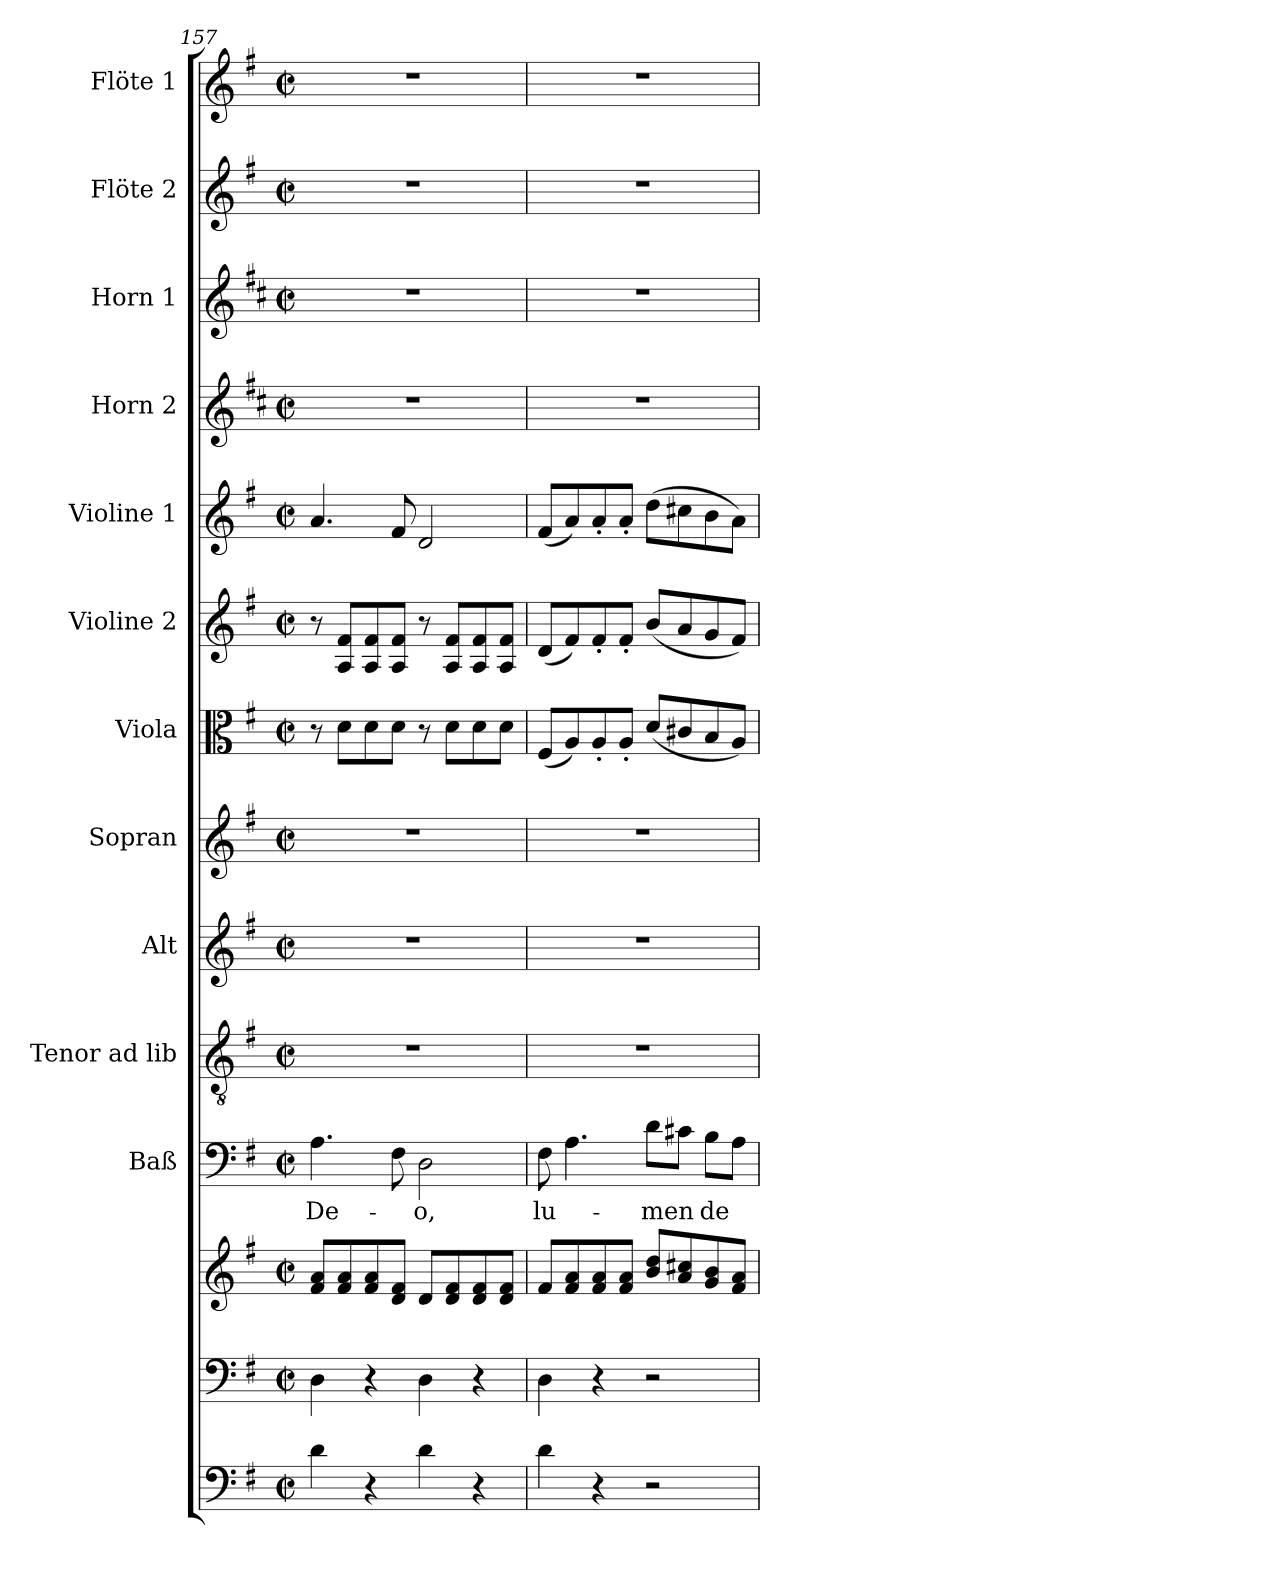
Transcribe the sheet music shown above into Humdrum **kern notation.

**kern	**kern	**kern	**kern	**text	**kern	**kern	**kern	**kern	**kern	**kern	**kern	**kern	**kern	**kern
*part13	*part12	*part12	*part11	*part11	*part10	*part9	*part8	*part7	*part6	*part5	*part4	*part3	*part2	*part1
*staff14	*staff13	*staff12	*staff11	*staff11	*staff10	*staff9	*staff8	*staff7	*staff6	*staff5	*staff4	*staff3	*staff2	*staff1
*	*	*	*I"Baß	*	*I"Tenor ad lib	*I"Alt	*I"Sopran	*I"Viola	*I"Violine 2	*I"Violine 1	*I"Horn 2	*I"Horn 1	*I"Flöte 2	*I"Flöte 1
*	*	*	*I'Baß	*	*I'Ten	*I'Alt	*I'Sop	*I'Vla.	*I'Vln. 2	*I'Vln. 1	*I'Hrn. 2	*I'Hrn. 1	*I'Fl. 2	*I'Fl. 1
*clefF4	*clefF4	*clefG2	*clefF4	*	*clefGv2	*clefG2	*clefG2	*clefC3	*clefG2	*clefG2	*clefG2	*clefG2	*clefG2	*clefG2
*ITrd7c12	*	*	*	*	*	*	*	*	*	*	*ITrd4c7	*ITrd4c7	*	*
*k[f#]	*k[f#]	*k[f#]	*k[f#]	*	*k[f#]	*k[f#]	*k[f#]	*k[f#]	*k[f#]	*k[f#]	*k[f#]	*k[f#]	*k[f#]	*k[f#]
*G:	*G:	*G:	*G:	*	*G:	*G:	*G:	*G:	*G:	*G:	*G:	*G:	*G:	*G:
*M2/2	*M2/2	*M2/2	*M2/2	*	*M2/2	*M2/2	*M2/2	*M2/2	*M2/2	*M2/2	*M2/2	*M2/2	*M2/2	*M2/2
*met(c|)	*met(c|)	*met(c|)	*met(c|)	*	*met(c|)	*met(c|)	*met(c|)	*met(c|)	*met(c|)	*met(c|)	*met(c|)	*met(c|)	*met(c|)	*met(c|)
=157	=157	=157	=157	=157	=157	=157	=157	=157	=157	=157	=157	=157	=157	=157
!	!	!	!	!LO:LY:b	!	!	!	!	!	!	!	!	!	!
4D\	4D\	8f#/ 8a/L	4.A\	De-	1r	1r	1r	8r	8r	4.a/	1r	1r	1r	1r
.	.	8f#/ 8a/	.	.	.	.	.	8d\L	8A/ 8f#/L	.	.	.	.	.
4r	4r	8f#/ 8a/	.	.	.	.	.	8d\	8A/ 8f#/	.	.	.	.	.
.	.	8d/ 8f#/J	8F#\	.	.	.	.	8d\J	8A/ 8f#/J	8f#/	.	.	.	.
!	!	!	!	!LO:LY:b	!	!	!	!	!	!	!	!	!	!
4D\	4D\	8d/L	2D\	-o,	.	.	.	8r	8r	2d/	.	.	.	.
.	.	8d/ 8f#/	.	.	.	.	.	8d\L	8A/ 8f#/L	.	.	.	.	.
4r	4r	8d/ 8f#/	.	.	.	.	.	8d\	8A/ 8f#/	.	.	.	.	.
.	.	8d/ 8f#/J	.	.	.	.	.	8d\J	8A/ 8f#/J	.	.	.	.	.
=158	=158	=158	=158	=158	=158	=158	=158	=158	=158	=158	=158	=158	=158	=158
!	!	!	!	!LO:LY:b	!	!	!	!	!	!	!	!	!	!
4D\	4D\	8f#/L	8F#\	lu-	1r	1r	1r	(<8F#/L	(<8d/L	(<8f#/L	1r	1r	1r	1r
.	.	8f#/ 8a/	4.A\	.	.	.	.	8A/)	8f#/)	8a/)	.	.	.	.
4r	4r	8f#/ 8a/	.	.	.	.	.	8A'</	8f#'</	8a'</	.	.	.	.
.	.	8f#/ 8a/J	.	.	.	.	.	8A'</J	8f#'</J	8a'</J	.	.	.	.
!	!	!	!	!LO:LY:b	!	!	!	!	!	!	!	!	!	!
2r	2r	8b/ 8dd/L	8d\L	-men	.	.	.	(<8d/L	(<8b/L	(>8dd\L	.	.	.	.
.	.	8a/ 8cc#X/	8c#X\J	.	.	.	.	8c#X/	8a/	8cc#X\	.	.	.	.
!	!	!	!	!LO:LY:b	!	!	!	!	!	!	!	!	!	!
.	.	8g/ 8b/	8B\L	de	.	.	.	8B/	8g/	8b\	.	.	.	.
.	.	8f#/ 8a/J	8A\J	.	.	.	.	8A/J)	8f#/J)	8a\J)	.	.	.	.
=	=	=	=	=	=	=	=	=	=	=	=	=	=	=
*-	*-	*-	*-	*-	*-	*-	*-	*-	*-	*-	*-	*-	*-	*-
